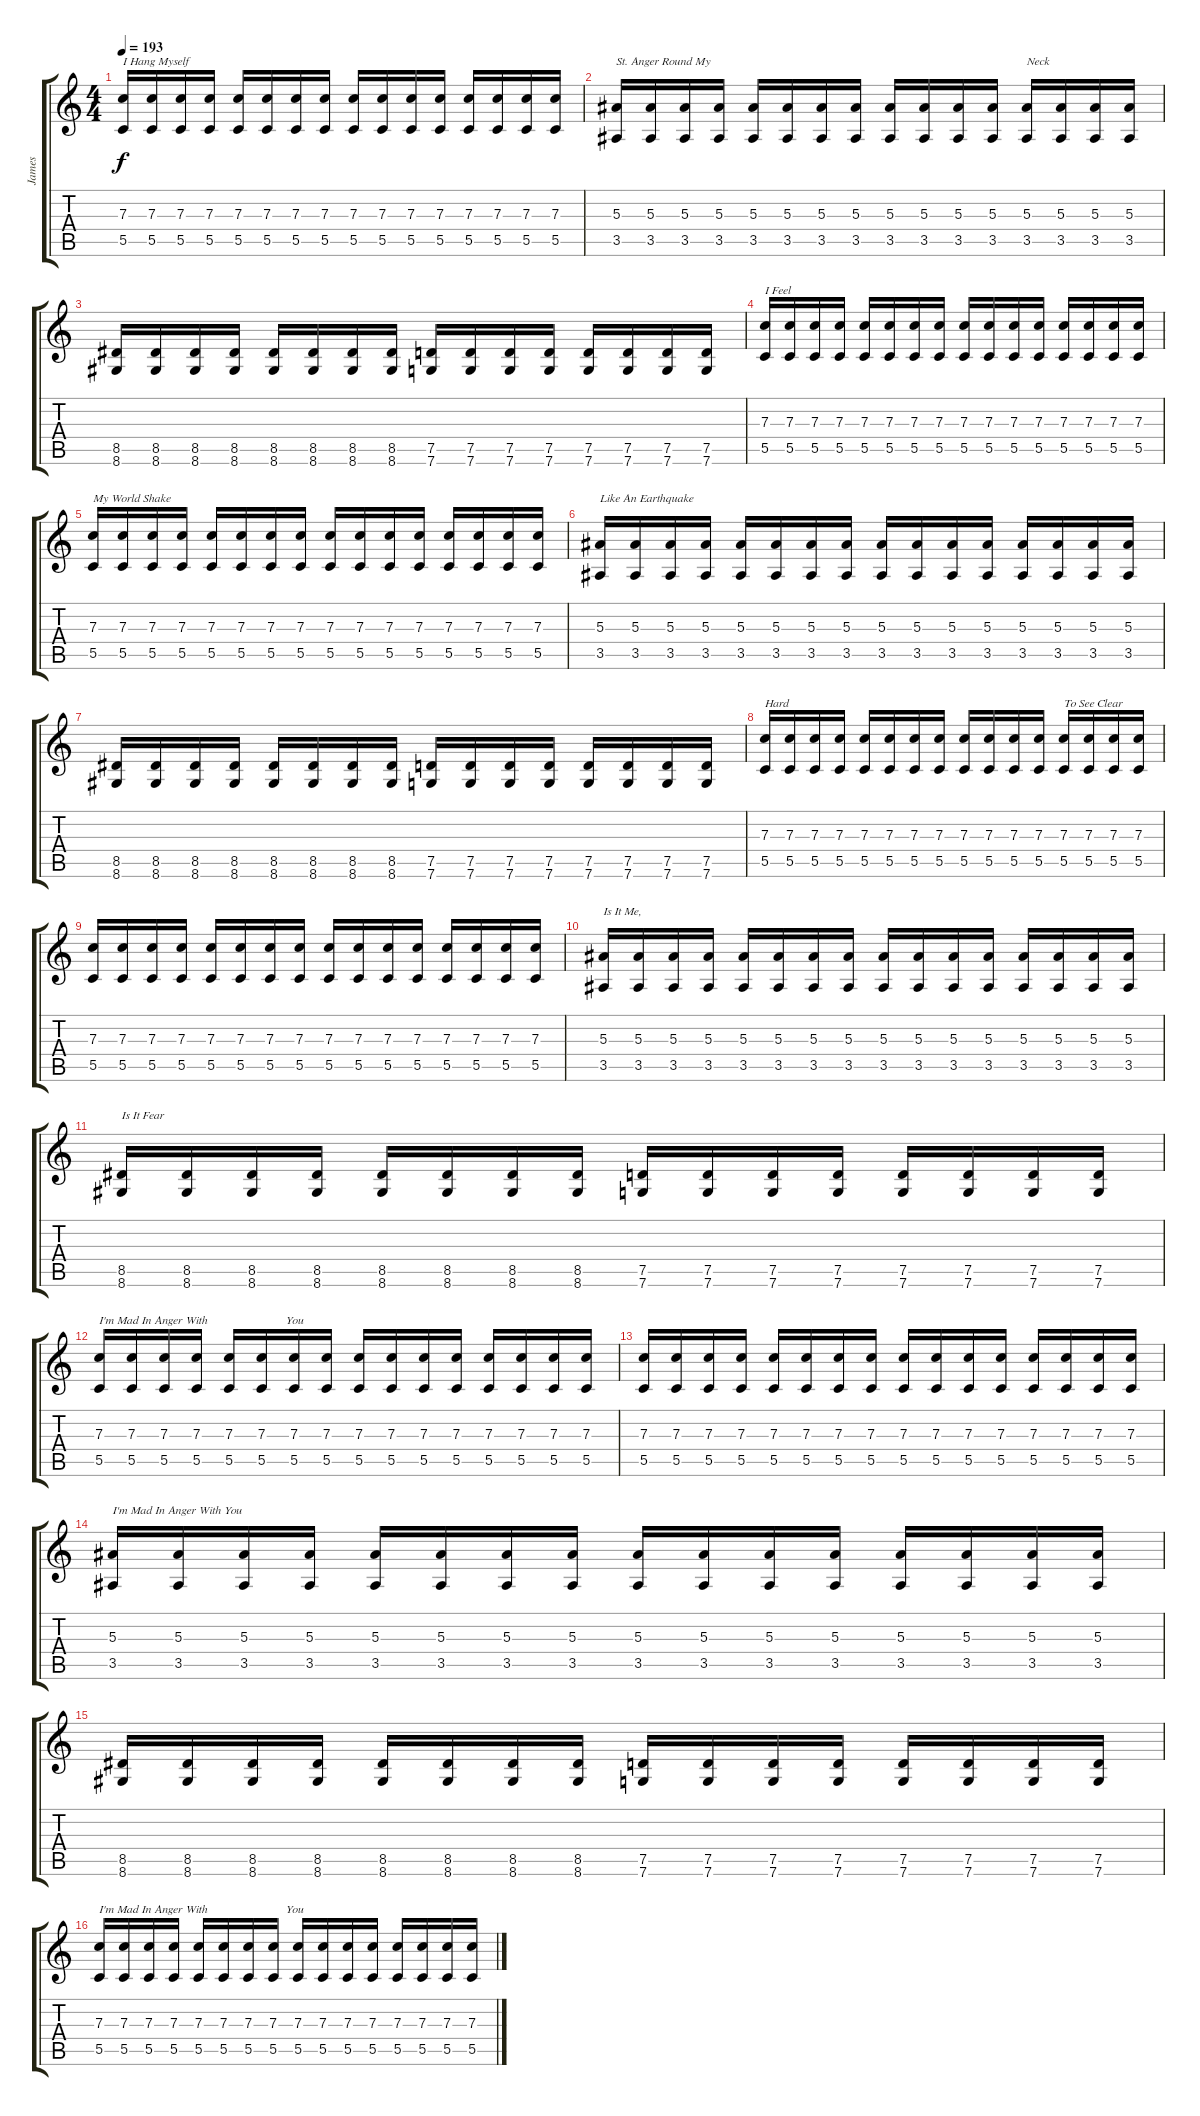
\track ("James" "James") {instrument distortionguitar}
\staff {score tabs}
\tuning (D4 A3 F3 C3 G2 C2) {hide}
\ts (4 4)
\tempo 193
\clef g2
\ks c
(7.3 5.5).16{txt "I Hang Myself" dy f} (7.3 5.5).16 (7.3 5.5).16 (7.3 5.5).16 (7.3 5.5).16 (7.3 5.5).16 (7.3 5.5).16 (7.3 5.5).16 (7.3 5.5).16 (7.3 5.5).16 (7.3 5.5).16 (7.3 5.5).16 (7.3 5.5).16 (7.3 5.5).16 (7.3 5.5).16 (7.3 5.5).16 |
(5.3 3.5).16{txt "St. Anger Round My "} (5.3 3.5).16 (5.3 3.5).16 (5.3 3.5).16 (5.3 3.5).16 (5.3 3.5).16 (5.3 3.5).16 (5.3 3.5).16 (5.3 3.5).16 (5.3 3.5).16 (5.3 3.5).16 (5.3 3.5).16 (5.3 3.5).16{txt "Neck"} (5.3 3.5).16 (5.3 3.5).16 (5.3 3.5).16 |
(8.5 8.6).16 (8.5 8.6).16 (8.5 8.6).16 (8.5 8.6).16 (8.5 8.6).16 (8.5 8.6).16 (8.5 8.6).16 (8.5 8.6).16 (7.5 7.6).16 (7.5 7.6).16 (7.5 7.6).16 (7.5 7.6).16 (7.5 7.6).16 (7.5 7.6).16 (7.5 7.6).16 (7.5 7.6).16 |
(7.3 5.5).16{txt "I Feel "} (7.3 5.5).16 (7.3 5.5).16 (7.3 5.5).16 (7.3 5.5).16 (7.3 5.5).16 (7.3 5.5).16 (7.3 5.5).16 (7.3 5.5).16 (7.3 5.5).16 (7.3 5.5).16 (7.3 5.5).16 (7.3 5.5).16 (7.3 5.5).16 (7.3 5.5).16 (7.3 5.5).16 |
(7.3 5.5).16{txt "My World Shake"} (7.3 5.5).16 (7.3 5.5).16 (7.3 5.5).16 (7.3 5.5).16 (7.3 5.5).16 (7.3 5.5).16 (7.3 5.5).16 (7.3 5.5).16 (7.3 5.5).16 (7.3 5.5).16 (7.3 5.5).16 (7.3 5.5).16 (7.3 5.5).16 (7.3 5.5).16 (7.3 5.5).16 |
(5.3 3.5).16{txt "Like An Earthquake"} (5.3 3.5).16 (5.3 3.5).16 (5.3 3.5).16 (5.3 3.5).16 (5.3 3.5).16 (5.3 3.5).16 (5.3 3.5).16 (5.3 3.5).16 (5.3 3.5).16 (5.3 3.5).16 (5.3 3.5).16 (5.3 3.5).16 (5.3 3.5).16 (5.3 3.5).16 (5.3 3.5).16 |
(8.5 8.6).16 (8.5 8.6).16 (8.5 8.6).16 (8.5 8.6).16 (8.5 8.6).16 (8.5 8.6).16 (8.5 8.6).16 (8.5 8.6).16 (7.5 7.6).16 (7.5 7.6).16 (7.5 7.6).16 (7.5 7.6).16 (7.5 7.6).16 (7.5 7.6).16 (7.5 7.6).16 (7.5 7.6).16 |
(7.3 5.5).16{txt "Hard"} (7.3 5.5).16 (7.3 5.5).16 (7.3 5.5).16 (7.3 5.5).16 (7.3 5.5).16 (7.3 5.5).16 (7.3 5.5).16 (7.3 5.5).16 (7.3 5.5).16 (7.3 5.5).16 (7.3 5.5).16 (7.3 5.5).16{txt "To See Clear"} (7.3 5.5).16 (7.3 5.5).16 (7.3 5.5).16 |
(7.3 5.5).16 (7.3 5.5).16 (7.3 5.5).16 (7.3 5.5).16 (7.3 5.5).16 (7.3 5.5).16 (7.3 5.5).16 (7.3 5.5).16 (7.3 5.5).16 (7.3 5.5).16 (7.3 5.5).16 (7.3 5.5).16 (7.3 5.5).16 (7.3 5.5).16 (7.3 5.5).16 (7.3 5.5).16 |
(5.3 3.5).16{txt "Is It Me,"} (5.3 3.5).16 (5.3 3.5).16 (5.3 3.5).16 (5.3 3.5).16 (5.3 3.5).16 (5.3 3.5).16 (5.3 3.5).16 (5.3 3.5).16 (5.3 3.5).16 (5.3 3.5).16 (5.3 3.5).16 (5.3 3.5).16 (5.3 3.5).16 (5.3 3.5).16 (5.3 3.5).16 |
(8.5 8.6).16{txt "Is It Fear"} (8.5 8.6).16 (8.5 8.6).16 (8.5 8.6).16 (8.5 8.6).16 (8.5 8.6).16 (8.5 8.6).16 (8.5 8.6).16 (7.5 7.6).16 (7.5 7.6).16 (7.5 7.6).16 (7.5 7.6).16 (7.5 7.6).16 (7.5 7.6).16 (7.5 7.6).16 (7.5 7.6).16 |
(7.3 5.5).16{txt "I'm Mad In Anger With                          You"} (7.3 5.5).16 (7.3 5.5).16 (7.3 5.5).16 (7.3 5.5).16 (7.3 5.5).16 (7.3 5.5).16 (7.3 5.5).16 (7.3 5.5).16 (7.3 5.5).16 (7.3 5.5).16 (7.3 5.5).16 (7.3 5.5).16 (7.3 5.5).16 (7.3 5.5).16 (7.3 5.5).16 |
(7.3 5.5).16 (7.3 5.5).16 (7.3 5.5).16 (7.3 5.5).16 (7.3 5.5).16 (7.3 5.5).16 (7.3 5.5).16 (7.3 5.5).16 (7.3 5.5).16 (7.3 5.5).16 (7.3 5.5).16 (7.3 5.5).16 (7.3 5.5).16 (7.3 5.5).16 (7.3 5.5).16 (7.3 5.5).16 |
(5.3 3.5).16{txt "I'm Mad In Anger With You"} (5.3 3.5).16 (5.3 3.5).16 (5.3 3.5).16 (5.3 3.5).16 (5.3 3.5).16 (5.3 3.5).16 (5.3 3.5).16 (5.3 3.5).16 (5.3 3.5).16 (5.3 3.5).16 (5.3 3.5).16 (5.3 3.5).16 (5.3 3.5).16 (5.3 3.5).16 (5.3 3.5).16 |
(8.5 8.6).16 (8.5 8.6).16 (8.5 8.6).16 (8.5 8.6).16 (8.5 8.6).16 (8.5 8.6).16 (8.5 8.6).16 (8.5 8.6).16 (7.5 7.6).16 (7.5 7.6).16 (7.5 7.6).16 (7.5 7.6).16 (7.5 7.6).16 (7.5 7.6).16 (7.5 7.6).16 (7.5 7.6).16 |
(7.3 5.5).16{txt "I'm Mad In Anger With                          You"} (7.3 5.5).16 (7.3 5.5).16 (7.3 5.5).16 (7.3 5.5).16 (7.3 5.5).16 (7.3 5.5).16 (7.3 5.5).16 (7.3 5.5).16 (7.3 5.5).16 (7.3 5.5).16 (7.3 5.5).16 (7.3 5.5).16 (7.3 5.5).16 (7.3 5.5).16 (7.3 5.5).16
